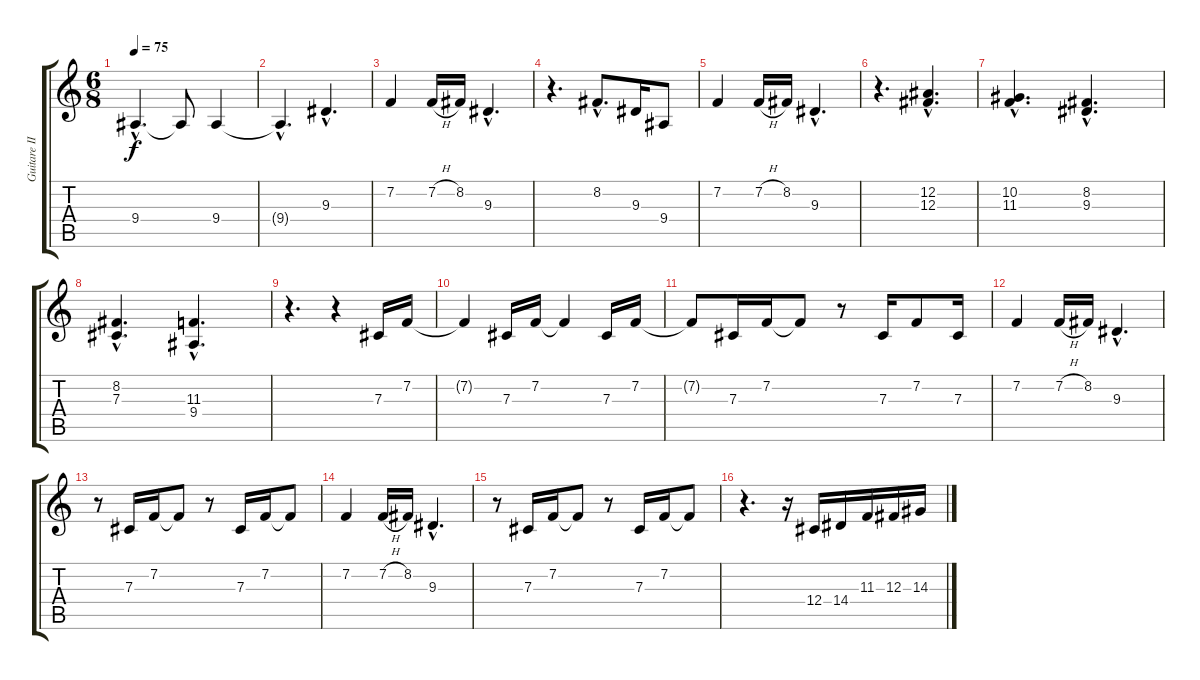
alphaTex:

\track ("Guitare II ( Orchestre )" "Guitare II") {instrument stringensemble1}
\staff {score tabs}
\tuning (Eb4 Bb3 Gb3 Db3 Ab2 Eb2) {hide}
\ts (6 8)
\tempo 75
\clef g2
\ks c
9.4{hac t}.4{d dy f} 9.4{t}.8 9.4.4 |
9.4{hac t}.4{d} 9.3{hac}.4{d} |
7.2.4 7.2{h}.16 8.2.16 9.3{hac}.4{d} |
r.4{d} 8.2{hac}.8{d} 9.3.16 9.4.8 |
7.2.4 7.2{h}.16 8.2.16 9.3{hac}.4{d} |
r.4{d} (12.2{hac} 12.3{hac}).4{d} |
(10.2{hac} 11.3{hac}).4{d} (8.2{hac} 9.3{hac}).4{d} |
(8.2{hac} 7.3{hac}).4{d} (11.3{hac} 9.4{hac}).4{d} |
r.4{d} r.4 7.3.16 7.2.16 |
7.2{t}.4 7.3.16 7.2.16 7.2{t}.4 7.3.16 7.2.16 |
7.2{t}.8 7.3.16 7.2.16 7.2{t}.8 r.8 7.3.16 7.2.8 7.3.16 |
7.2.4 7.2{h}.16 8.2.16 9.3{hac}.4{d} |
r.8 7.3.16 7.2.16 7.2{t}.8 r.8 7.3.16 7.2.16 7.2{t}.8 |
7.2.4 7.2{h}.16 8.2.16 9.3{hac}.4{d} |
r.8 7.3.16 7.2.16 7.2{t}.8 r.8 7.3.16 7.2.16 7.2{t}.8 |
r.4{d} r.16 12.4.16 14.4.16 11.3.16 12.3.16 14.3.16
